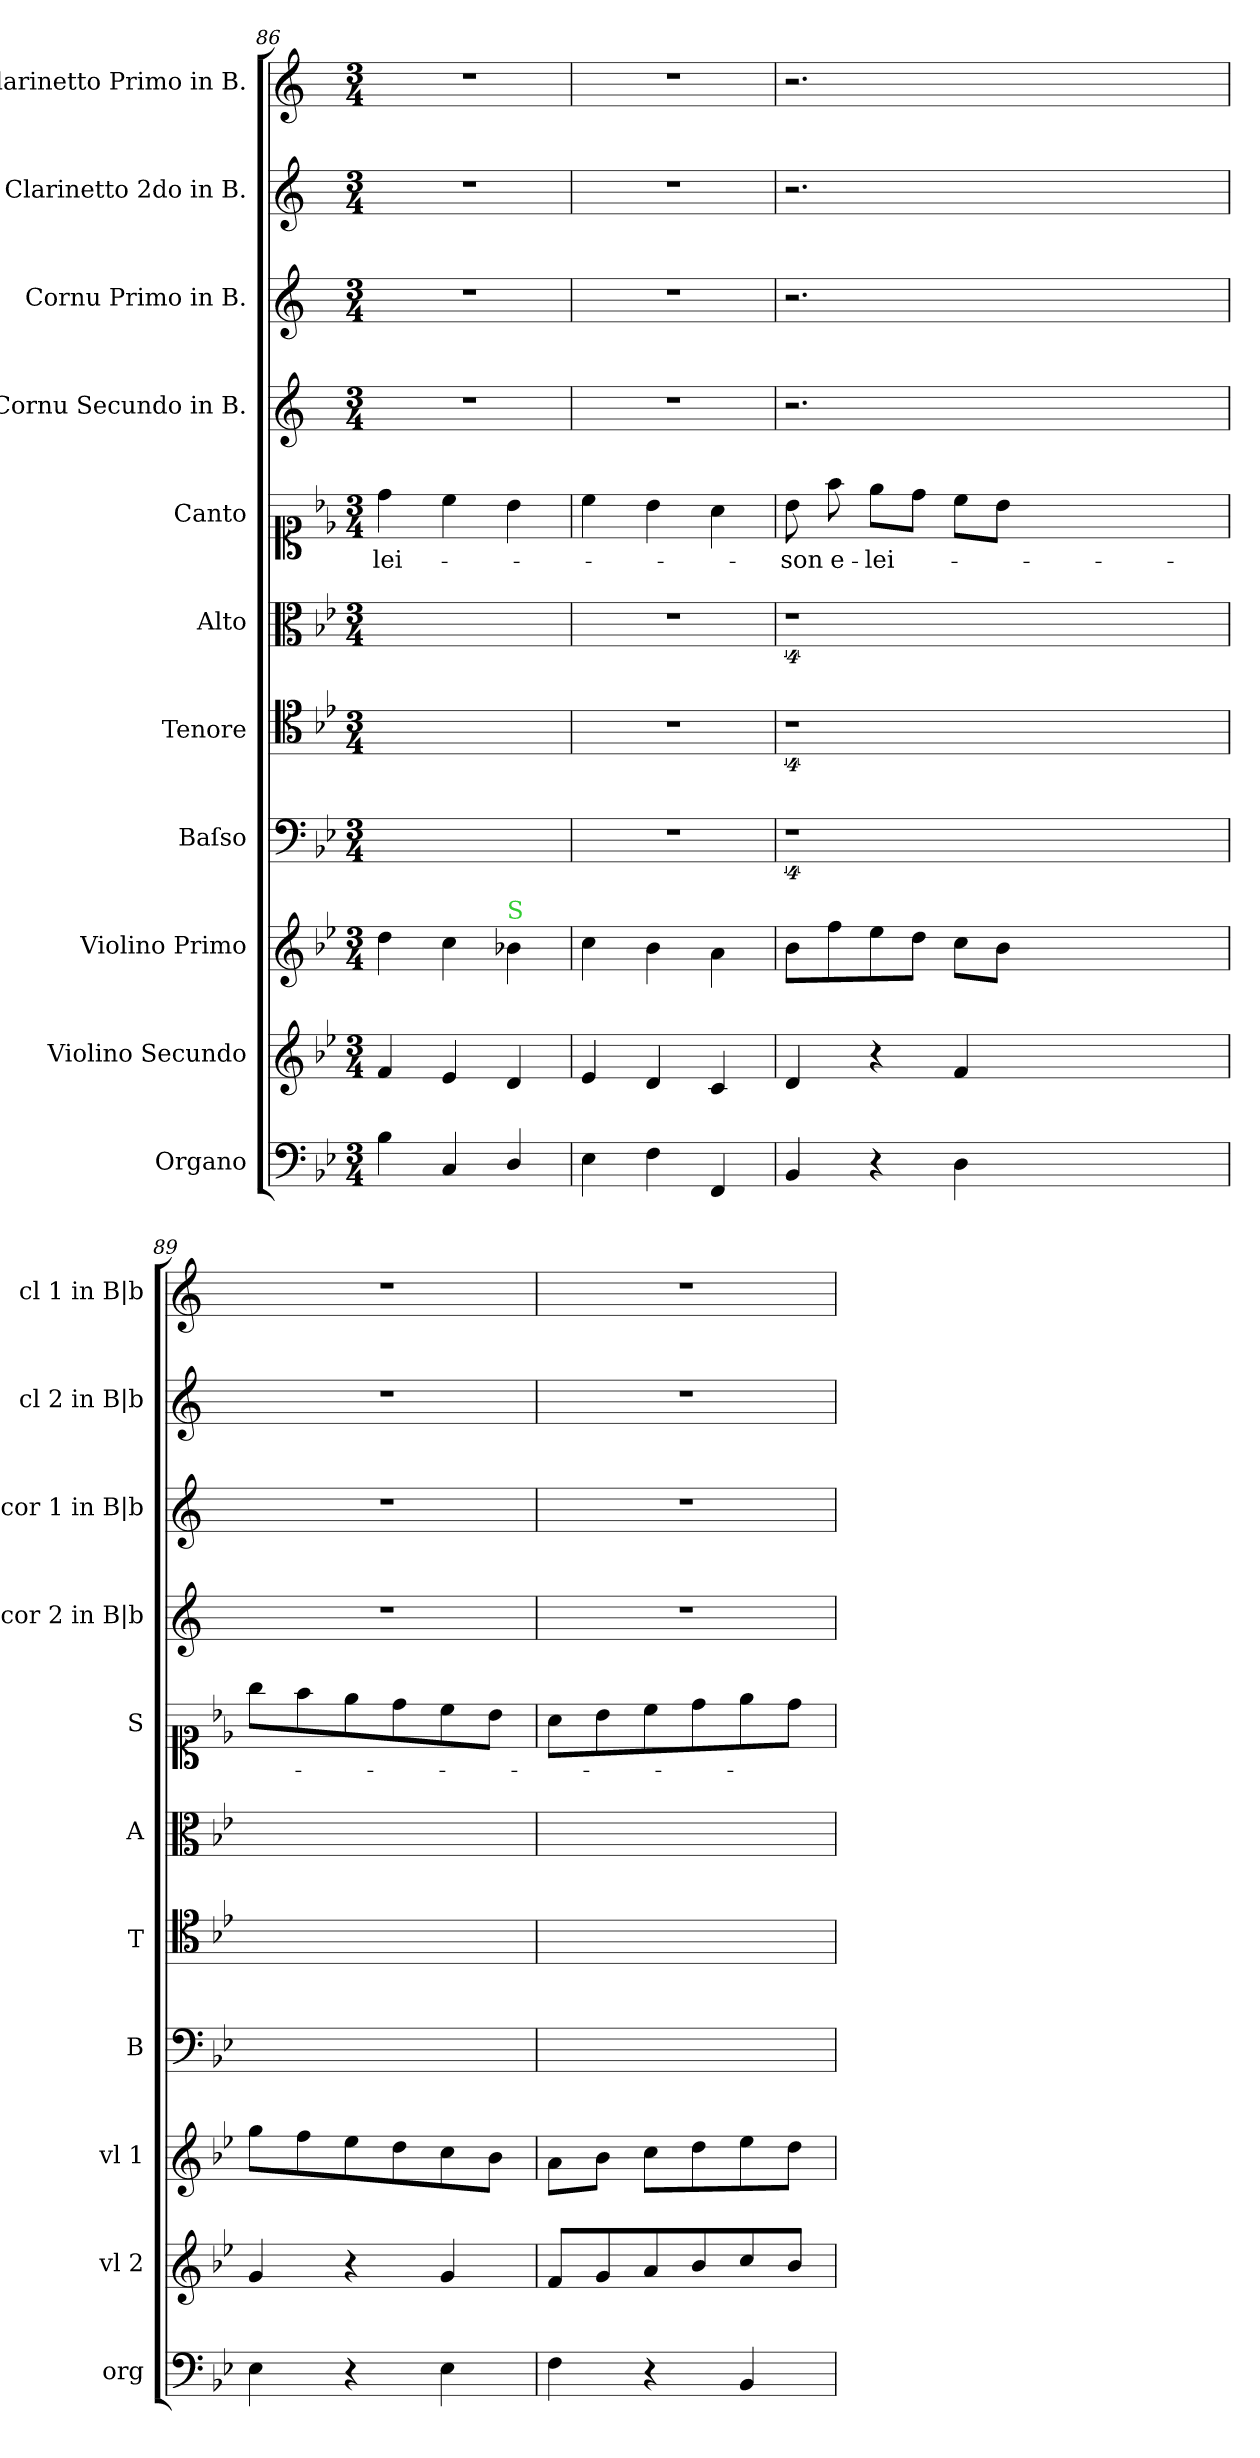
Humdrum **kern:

**kern	**kern	**kern	**kern	**kern	**kern	**kern	**text	**kern	**kern	**kern	**kern
*part11	*part10	*part9	*part8	*part7	*part6	*part5	*part5	*part4	*part3	*part2	*part1
*staff11	*staff10	*staff9	*staff8	*staff7	*staff6	*staff5	*staff5	*staff4	*staff3	*staff2	*staff1
*I"Organo	*I"Violino Secundo	*I"Violino Primo	*I"Baſso	*I"Tenore	*I"Alto	*I"Canto	*	*I"Cornu Secundo in B.	*I"Cornu Primo in B.	*I"Clarinetto 2do in B.	*I"Clarinetto Primo in B.
*I'org	*I'vl 2	*I'vl 1	*I'B	*I'T	*I'A	*I'S	*	*I'cor 2 in B|b	*I'cor 1 in B|b	*I'cl 2 in B|b	*I'cl 1 in B|b
*clefF4	*clefG2	*clefG2	*clefF4	*clefC4	*clefC3	*clefC1	*	*clefG2	*clefG2	*clefG2	*clefG2
*	*	*	*	*	*	*	*	*ITrd1c2	*ITrd1c2	*ITrd1c2	*ITrd1c2
*k[b-e-]	*k[b-e-]	*k[b-e-]	*k[b-e-]	*k[b-e-]	*k[b-e-]	*k[b-e-]	*	*k[b-e-]	*k[b-e-]	*k[b-e-]	*k[b-e-]
*B-:	*B-:	*B-:	*B-:	*B-:	*B-:	*B-:	*	*B-:	*B-:	*B-:	*B-:
*M3/4	*M3/4	*M3/4	*M3/4	*M3/4	*M3/4	*M3/4	*	*M3/4	*M3/4	*M3/4	*M3/4
=86	=86	=86	=86	=86	=86	=86	=86	=86	=86	=86	=86
4B-\	4f/	4dd\	2.ryy	2.ryy	2.ryy	4dd\	-lei-	2.r	2.r	2.r	2.r
4C/	4e-/	4cc\	.	.	.	4cc\	.	.	.	.	.
!	!	!LO:TX:a:color=limegreen:t=S	!	!	!	!	!	!	!	!	!
4D/	4d/	4b-X\	.	.	.	4b-\	.	.	.	.	.
=87	=87	=87	=87	=87	=87	=87	=87	=87	=87	=87	=87
4E-\	4e-/	4cc\	2.r	2.r	2.r	4cc\	.	2.r	2.r	2.r	2.r
4F\	4d/	4b-\	.	.	.	4b-\	.	.	.	.	.
4FF/	4c/	4a\	.	.	.	4a\	.	.	.	.	.
=88	=88	=88	=88	=88	=88	=88	=88	=88	=88	=88	=88
4BB-/	4d/	8b-\L	4%9r	4%9r	4%9r	8b-\	-son	2.r	2.r	2.r	2.r
.	.	8ff\	.	.	.	8ff\	e-	.	.	.	.
4r	4r	8ee-\	.	.	.	8ee-\L	-lei-	.	.	.	.
.	.	8dd\J	.	.	.	8dd\J	.	.	.	.	.
4D\	4f/	8cc\L	.	.	.	8cc\L	.	.	.	.	.
.	.	8b-\J	.	.	.	8b-\J	.	.	.	.	.
1.ryy	1.ryy	1.ryy	.	.	.	1.ryy	.	1.ryy	1.ryy	1.ryy	1.ryy
=89	=89	=89	=89	=89	=89	=89	=89	=89	=89	=89	=89
4E-\	4g/	8gg\L	2.ryy	2.ryy	2.ryy	8gg\L	.	2.r	2.r	2.r	2.r
.	.	8ff\	.	.	.	8ff\	.	.	.	.	.
4r	4r	8ee-\	.	.	.	8ee-\	.	.	.	.	.
.	.	8dd\	.	.	.	8dd\	.	.	.	.	.
4E-\	4g/	8cc\	.	.	.	8cc\	.	.	.	.	.
.	.	8b-\J	.	.	.	8b-\J	.	.	.	.	.
=90	=90	=90	=90	=90	=90	=90	=90	=90	=90	=90	=90
4F\	8f/L	8a\L	2.ryy	2.ryy	2.ryy	8a\L	.	2.r	2.r	2.r	2.r
.	8g/	8b-\J	.	.	.	8b-\	.	.	.	.	.
4r	8a/	8cc\L	.	.	.	8cc\	.	.	.	.	.
.	8b-/	8dd\	.	.	.	8dd\	.	.	.	.	.
4BB-/	8cc/	8ee-\	.	.	.	8ee-\	.	.	.	.	.
.	8b-/J	8dd\J	.	.	.	8dd\J	.	.	.	.	.
=	=	=	=	=	=	=	=	=	=	=	=
*-	*-	*-	*-	*-	*-	*-	*-	*-	*-	*-	*-
